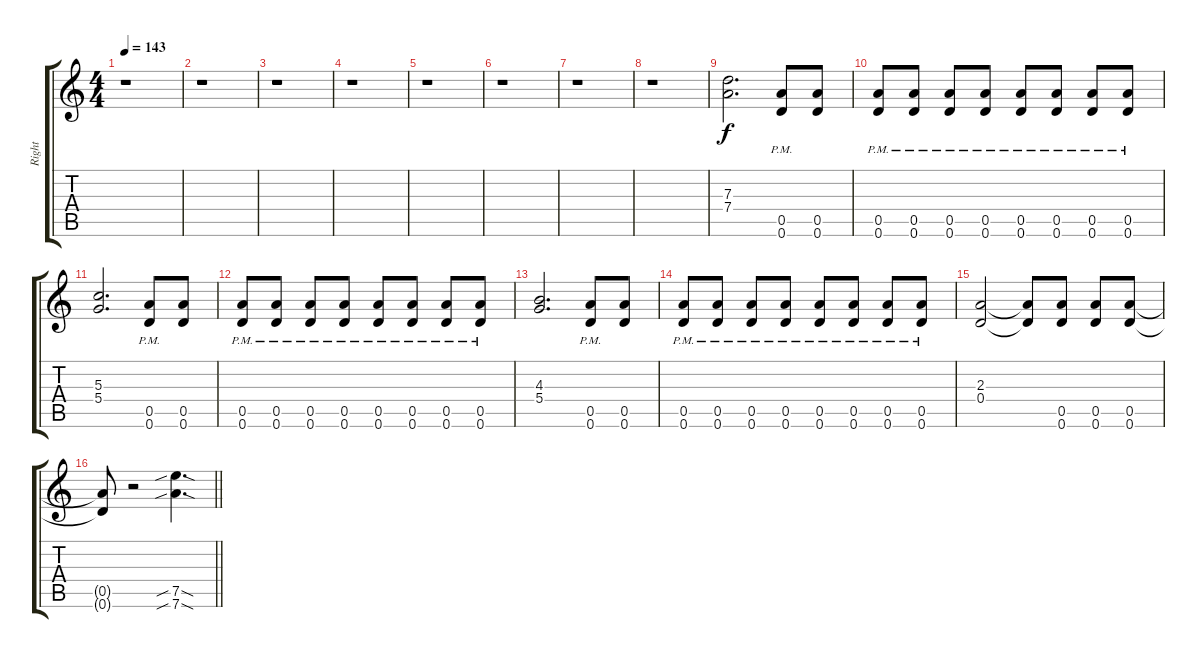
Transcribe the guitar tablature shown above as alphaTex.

\track ("Right" "Right") {instrument overdrivenguitar}
\staff {score tabs}
\tuning (E4 B3 G3 D3 A2 D2) {hide}
\ts (4 4)
\tempo 143
\clef g2
\ks c
r.1{dy f instrument overdrivenguitar} |
r.1 |
r.1 |
r.1 |
r.1 |
r.1 |
r.1 |
r.1 |
(7.3 7.4).2{d} (0.5{pm} 0.6{pm}).8{ot 8vb} (0.5 0.6).8{ot 8vb} |
(0.5{pm} 0.6{pm}).8{ot 8vb} (0.5{pm} 0.6{pm}).8{ot 8vb} (0.5{pm} 0.6{pm}).8{ot 8vb} (0.5{pm} 0.6{pm}).8{ot 8vb} (0.5{pm} 0.6{pm}).8{ot 8vb} (0.5{pm} 0.6{pm}).8{ot 8vb} (0.5{pm} 0.6{pm}).8{ot 8vb} (0.5{pm} 0.6{pm}).8{ot 8vb} |
(5.3 5.4).2{d} (0.5{pm} 0.6{pm}).8{ot 8vb} (0.5 0.6).8{ot 8vb} |
(0.5{pm} 0.6{pm}).8{ot 8vb} (0.5{pm} 0.6{pm}).8{ot 8vb} (0.5{pm} 0.6{pm}).8{ot 8vb} (0.5{pm} 0.6{pm}).8{ot 8vb} (0.5{pm} 0.6{pm}).8{ot 8vb} (0.5{pm} 0.6{pm}).8{ot 8vb} (0.5{pm} 0.6{pm}).8{ot 8vb} (0.5{pm} 0.6{pm}).8{ot 8vb} |
(4.3 5.4).2{d} (0.5{pm} 0.6{pm}).8{ot 8vb} (0.5 0.6).8{ot 8vb} |
(0.5{pm} 0.6{pm}).8{ot 8vb} (0.5{pm} 0.6{pm}).8{ot 8vb} (0.5{pm} 0.6{pm}).8{ot 8vb} (0.5{pm} 0.6{pm}).8{ot 8vb} (0.5{pm} 0.6{pm}).8{ot 8vb} (0.5{pm} 0.6{pm}).8{ot 8vb} (0.5{pm} 0.6{pm}).8{ot 8vb} (0.5{pm} 0.6{pm}).8{ot 8vb} |
(2.3 0.4).2 (2.3{t} 0.4{t}).8 (0.5 0.6).8{ot 8vb} (0.5 0.6).8{ot 8vb} (0.5 0.6).8{ot 8vb} |
\barLineRight lightlight
(0.5{t} 0.6{t}).8{ot 8vb} r.2 (7.5{sib sod} 7.6{sib sod}).4{d ot 8vb}
